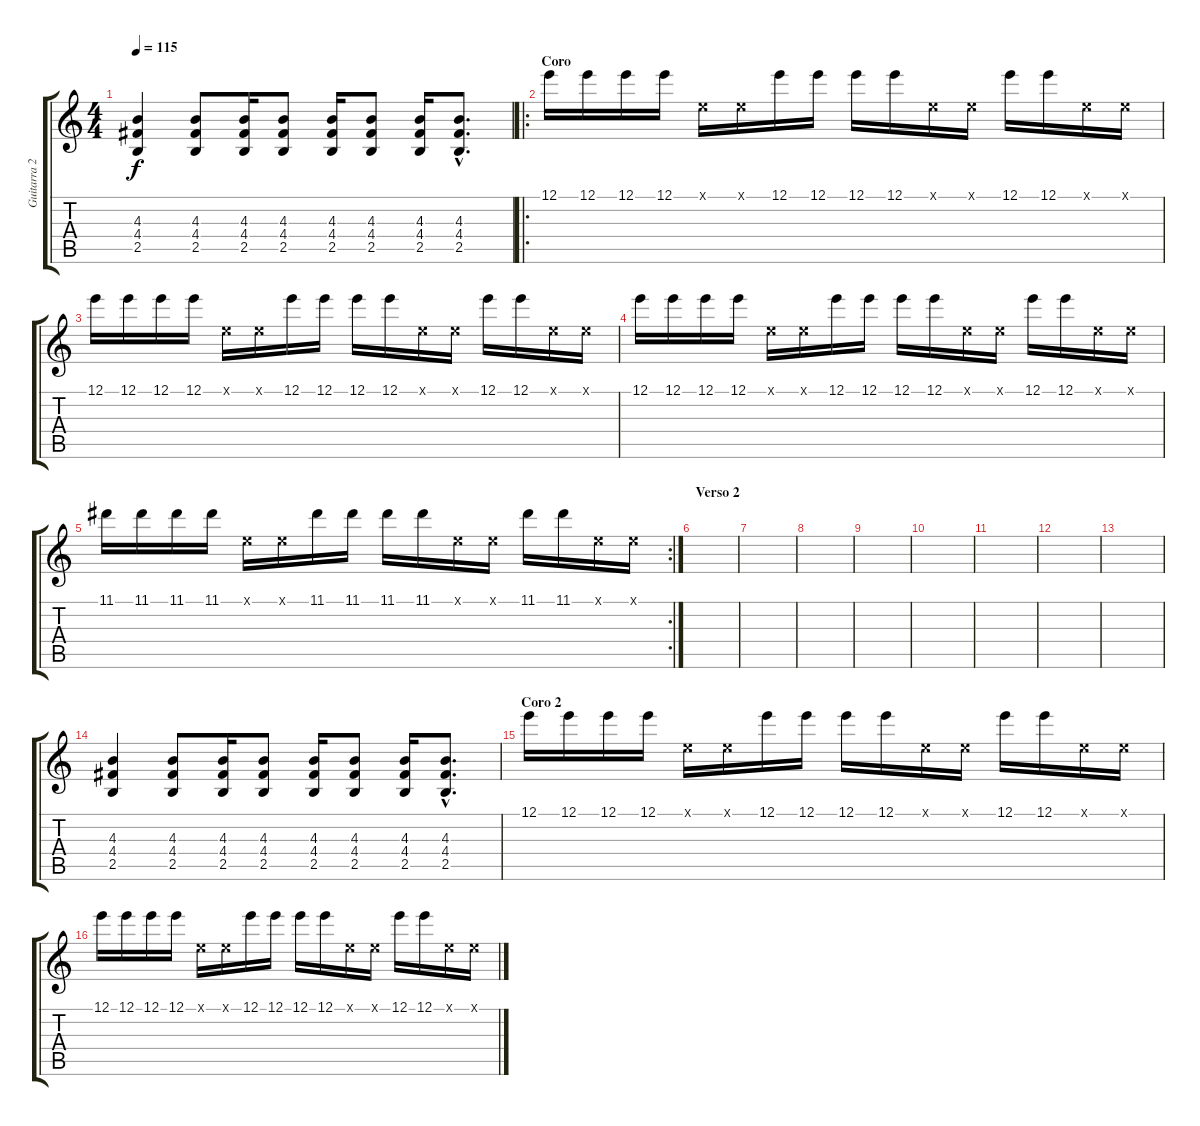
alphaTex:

\track ("Guitarra 2" "Guitarra 2") {instrument acousticguitarnylon}
\staff {score tabs}
\tuning (E4 B3 G3 D3 A2 E2) {hide}
\ts (4 4)
\tempo 115
\clef g2
\ks c
(4.3 4.4 2.5).4{dy f} (4.3 4.4 2.5).8 (4.3 4.4 2.5).16 (4.3 4.4 2.5).8 (4.3 4.4 2.5).16 (4.3 4.4 2.5).8 (4.3 4.4 2.5).16 (4.3{hac} 4.4{hac} 2.5{hac}).8{d} |
\ro
\section ("" "Coro")
12.1.16{instrument overdrivenguitar} 12.1.16 12.1.16 12.1.16 0.1{x}.16 0.1{x}.16 12.1.16 12.1.16 12.1.16 12.1.16 0.1{x}.16 0.1{x}.16 12.1.16 12.1.16 0.1{x}.16 0.1{x}.16 |
12.1.16{instrument overdrivenguitar} 12.1.16 12.1.16 12.1.16 0.1{x}.16 0.1{x}.16 12.1.16 12.1.16 12.1.16 12.1.16 0.1{x}.16 0.1{x}.16 12.1.16 12.1.16 0.1{x}.16 0.1{x}.16 |
12.1.16{instrument overdrivenguitar} 12.1.16 12.1.16 12.1.16 0.1{x}.16 0.1{x}.16 12.1.16 12.1.16 12.1.16 12.1.16 0.1{x}.16 0.1{x}.16 12.1.16 12.1.16 0.1{x}.16 0.1{x}.16 |
\rc 2
11.1.16{instrument overdrivenguitar} 11.1.16 11.1.16 11.1.16 0.1{x}.16 0.1{x}.16 11.1.16 11.1.16 11.1.16 11.1.16 0.1{x}.16 0.1{x}.16 11.1.16 11.1.16 0.1{x}.16 0.1{x}.16 |
\section ("" "Verso 2")
|
|
|
|
|
|
|
|
(4.3 4.4 2.5).4{instrument acousticguitarnylon} (4.3 4.4 2.5).8 (4.3 4.4 2.5).16 (4.3 4.4 2.5).8 (4.3 4.4 2.5).16 (4.3 4.4 2.5).8 (4.3 4.4 2.5).16 (4.3{hac} 4.4{hac} 2.5{hac}).8{d} |
\section ("" "Coro 2")
12.1.16{instrument overdrivenguitar} 12.1.16 12.1.16 12.1.16 0.1{x}.16 0.1{x}.16 12.1.16 12.1.16 12.1.16 12.1.16 0.1{x}.16 0.1{x}.16 12.1.16 12.1.16 0.1{x}.16 0.1{x}.16 |
12.1.16{instrument overdrivenguitar} 12.1.16 12.1.16 12.1.16 0.1{x}.16 0.1{x}.16 12.1.16 12.1.16 12.1.16 12.1.16 0.1{x}.16 0.1{x}.16 12.1.16 12.1.16 0.1{x}.16 0.1{x}.16
